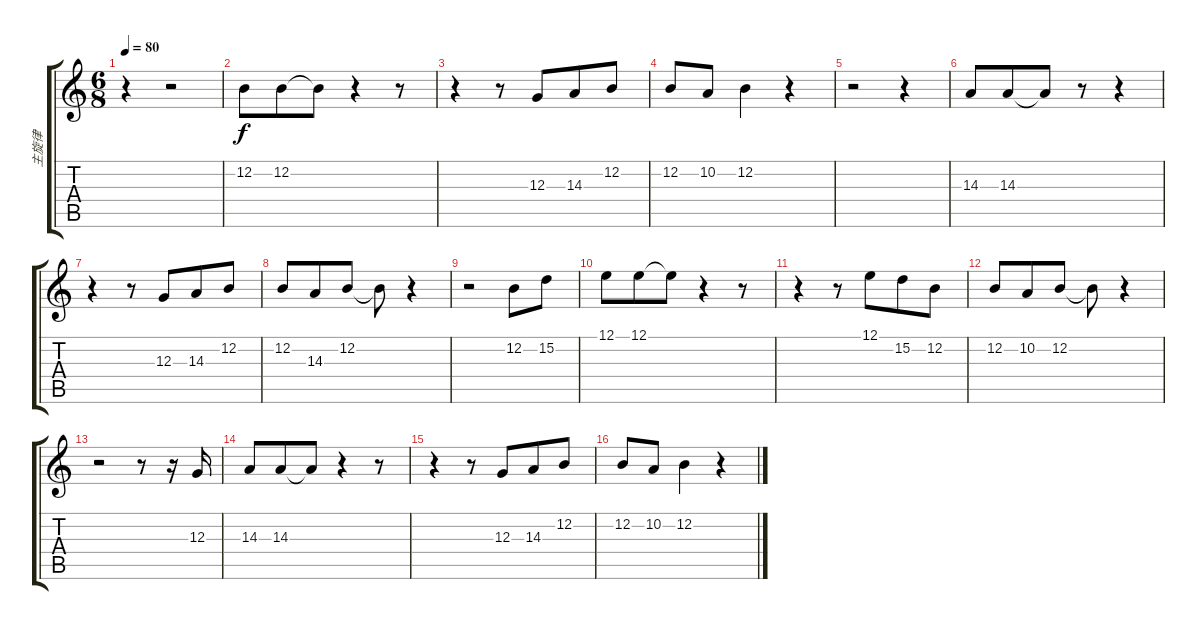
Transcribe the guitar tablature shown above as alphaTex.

\track ("主旋律" "主旋律") {instrument baritonesax}
\staff {score tabs}
\tuning (E4 B3 G3 D3 A2 E2) {hide}
\ts (6 8)
\tempo 80
\clef g2
\ks c
r.4{dy f} r.2 |
12.2.8 12.2.8 12.2{t}.8 r.4 r.8 |
r.4 r.8 12.3.8 14.3.8 12.2.8 |
12.2.8 10.2.8 12.2.4 r.4 |
r.2 r.4 |
14.3.8 14.3.8 14.3{t}.8 r.8 r.4 |
r.4 r.8 12.3.8 14.3.8 12.2.8 |
12.2.8 14.3.8 12.2.8 12.2{t}.8 r.4 |
r.2 12.2.8 15.2.8 |
12.1.8 12.1.8 12.1{t}.8 r.4 r.8 |
r.4 r.8 12.1.8 15.2.8 12.2.8 |
12.2.8 10.2.8 12.2.8 12.2{t}.8 r.4 |
r.2 r.8 r.16 12.3.16 |
14.3.8 14.3.8 14.3{t}.8 r.4 r.8 |
r.4 r.8 12.3.8 14.3.8 12.2.8 |
12.2.8 10.2.8 12.2.4 r.4
